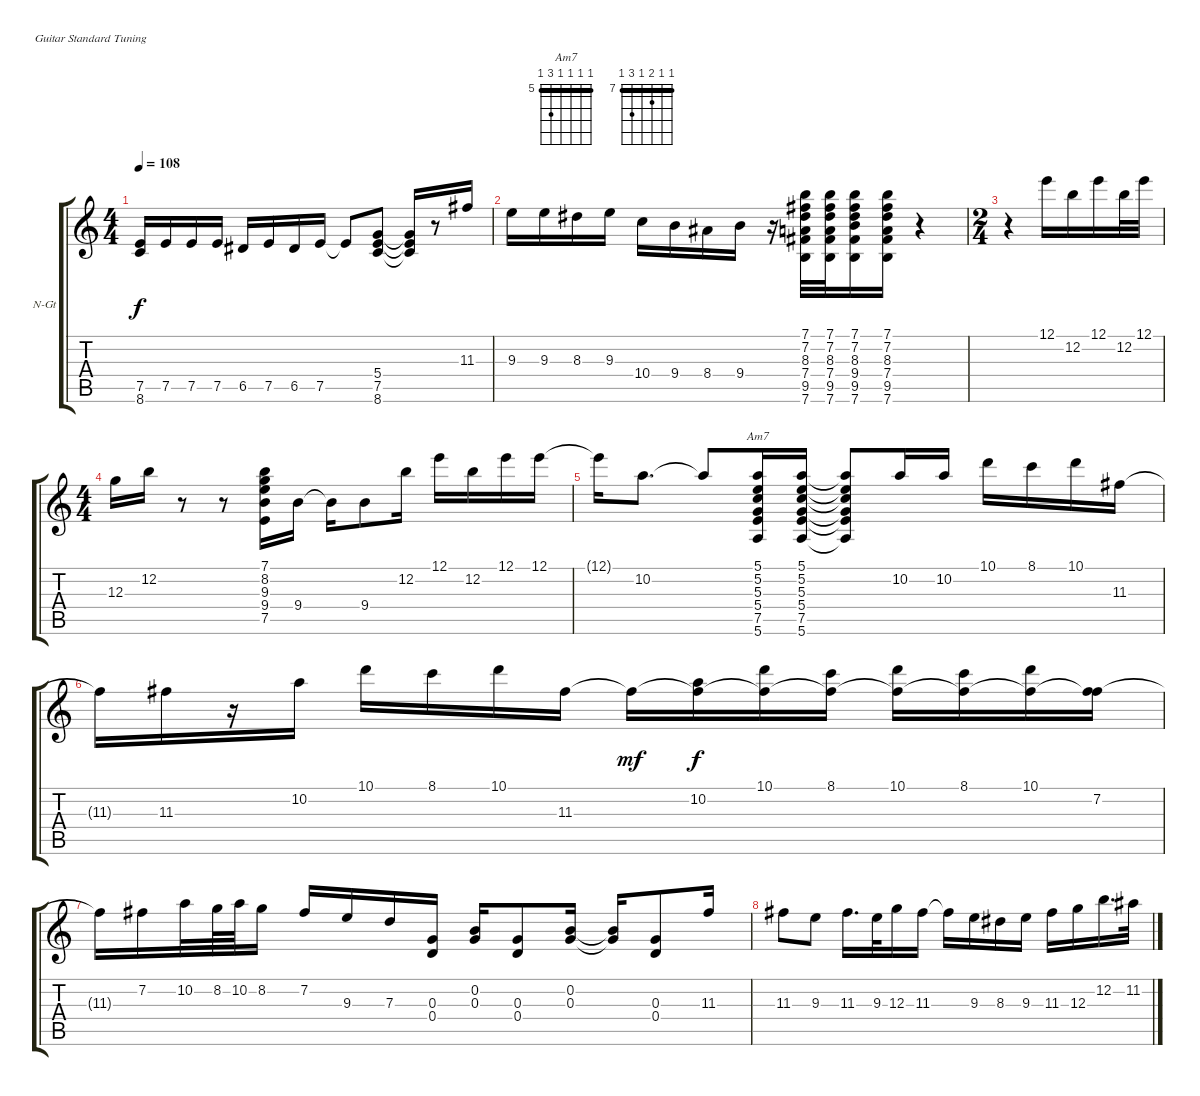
\bracketExtendMode groupsimilarinstruments
\firstSystemTrackNameOrientation horizontal
\otherSystemsTrackNameOrientation horizontal
\track ("Paco" "N-Gt") {instrument acousticguitarnylon}
\staff {score tabs}
\tuning (E4 B3 G3 D3 A2 E2)
\chord ("Am7" 5 5 5 5 7 5) {firstfret 5 showfingering false barre (5 5 5 5)}
\chord ("" 7 7 8 7 9 7) {firstfret 7 showfingering false barre (7 7 7)}
\ts (4 4)
\tempo 108
\clef g2
\ks c
(7.5 8.6).16{dy f} 7.5.16 7.5.16 7.5.16 6.5.16 7.5.16 6.5.16 7.5.16 7.5{t}.8 (5.4 7.5 8.6).8 (5.4{t} 7.5{t} 8.6{t}).16 r.8 11.3.16 |
9.3.16 9.3.16 8.3.16 9.3.16 10.4.16 9.4.16 8.4.16 9.4.16 r.16 (7.1 7.2 8.3 7.4 9.5 7.6).32{ch ""} (7.1 7.2 8.3 7.4 9.5 7.6).32 (7.1 7.2 8.3 9.4 9.5 7.6).16 (7.1 7.2 8.3 7.4 9.5 7.6).16 r.4 |
\ts (2 4)
\beaming (8 2 2)
r.4 12.1.16 12.2.16 12.1.16 12.2.32 12.1.32 |
\ts (4 4)
\beaming (8 2 2 2 2)
12.3.16 12.2.16 r.8 r.8 (7.1 8.2 9.3 9.4 7.5).16 9.4.16 9.4{t}.16 9.4.8 12.2.16 12.1.16 12.2.16 12.1.16 12.1.16 |
12.1{t}.16 10.2.8{d} 10.2{t}.8 (5.1 5.2 5.3 5.4 7.5 5.6).16{ch "Am7"} (5.1 5.2 5.3 5.4 7.5 5.6).16 (5.1{t} 5.2{t} 5.3{t} 5.4{t} 7.5{t} 5.6{t}).8 10.2.16 10.2.16 10.1.16 8.1.16 10.1.16 11.3.16 |
11.3{t}.16 11.3.16 r.16 10.2.16 10.1.16 8.1.16 10.1.16 11.3.16 11.3{t}.16{dy mf} (10.2 11.3{t}).16{dy f} (10.1 11.3{t}).16 (8.1 11.3{t}).16 (10.1 11.3{t}).16 (8.1 11.3{t}).16 (10.1 11.3{t}).16 (7.2 11.3{t}).16 |
11.3{t}.16 7.2.16 10.2.32 8.2.64 10.2.64 8.2.16 7.2.16 9.3.16 7.3.16 (0.3 0.4).16 (0.2 0.3).16 (0.3 0.4).8 (0.2 0.3).16 (0.2{t} 0.3{t}).16 (0.3 0.4).8 11.3.16 |
11.3.8 9.3.8 11.3.16{d} 9.3.32 12.3.16 11.3.16 11.3{t}.16 9.3.16 8.3.16 9.3.16 11.3.16 12.3.16 12.2.16{d} 11.2.32
